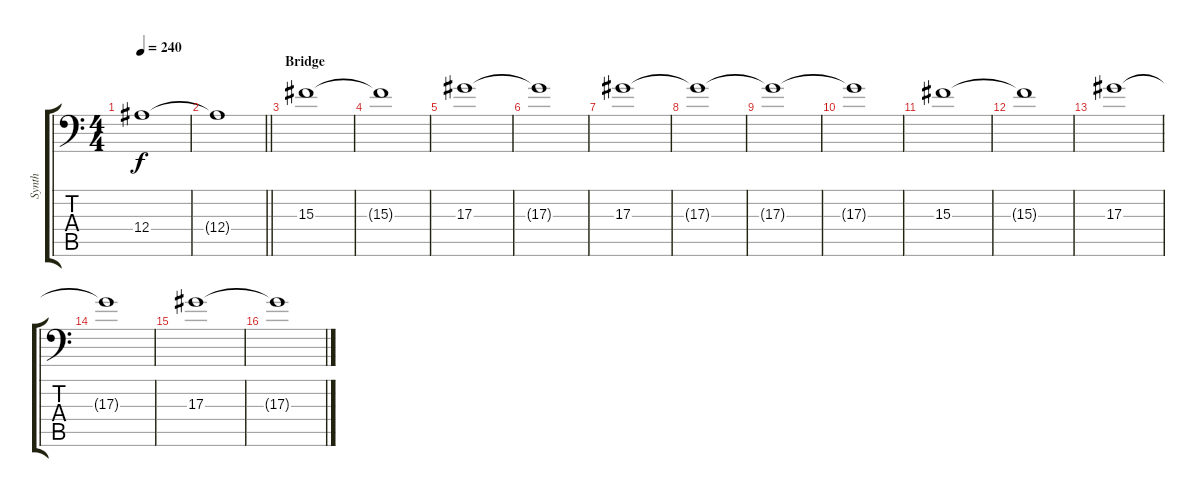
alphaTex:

\track ("Synth" "Synth") {instrument stringensemble2}
\staff {score tabs}
\tuning (C4 G3 Eb3 Bb2 F2 Bb1) {hide}
\ts (4 4)
\tempo 240
\clef f4
\ks c
12.4.1{dy f} |
\barLineRight lightlight
12.4{t}.1 |
\section ("" "Bridge")
15.3.1 |
15.3{t}.1 |
17.3.1 |
17.3{t}.1 |
17.3.1 |
17.3{t}.1 |
17.3{t}.1 |
17.3{t}.1 |
15.3.1 |
15.3{t}.1 |
17.3.1 |
17.3{t}.1 |
17.3.1 |
17.3{t}.1
